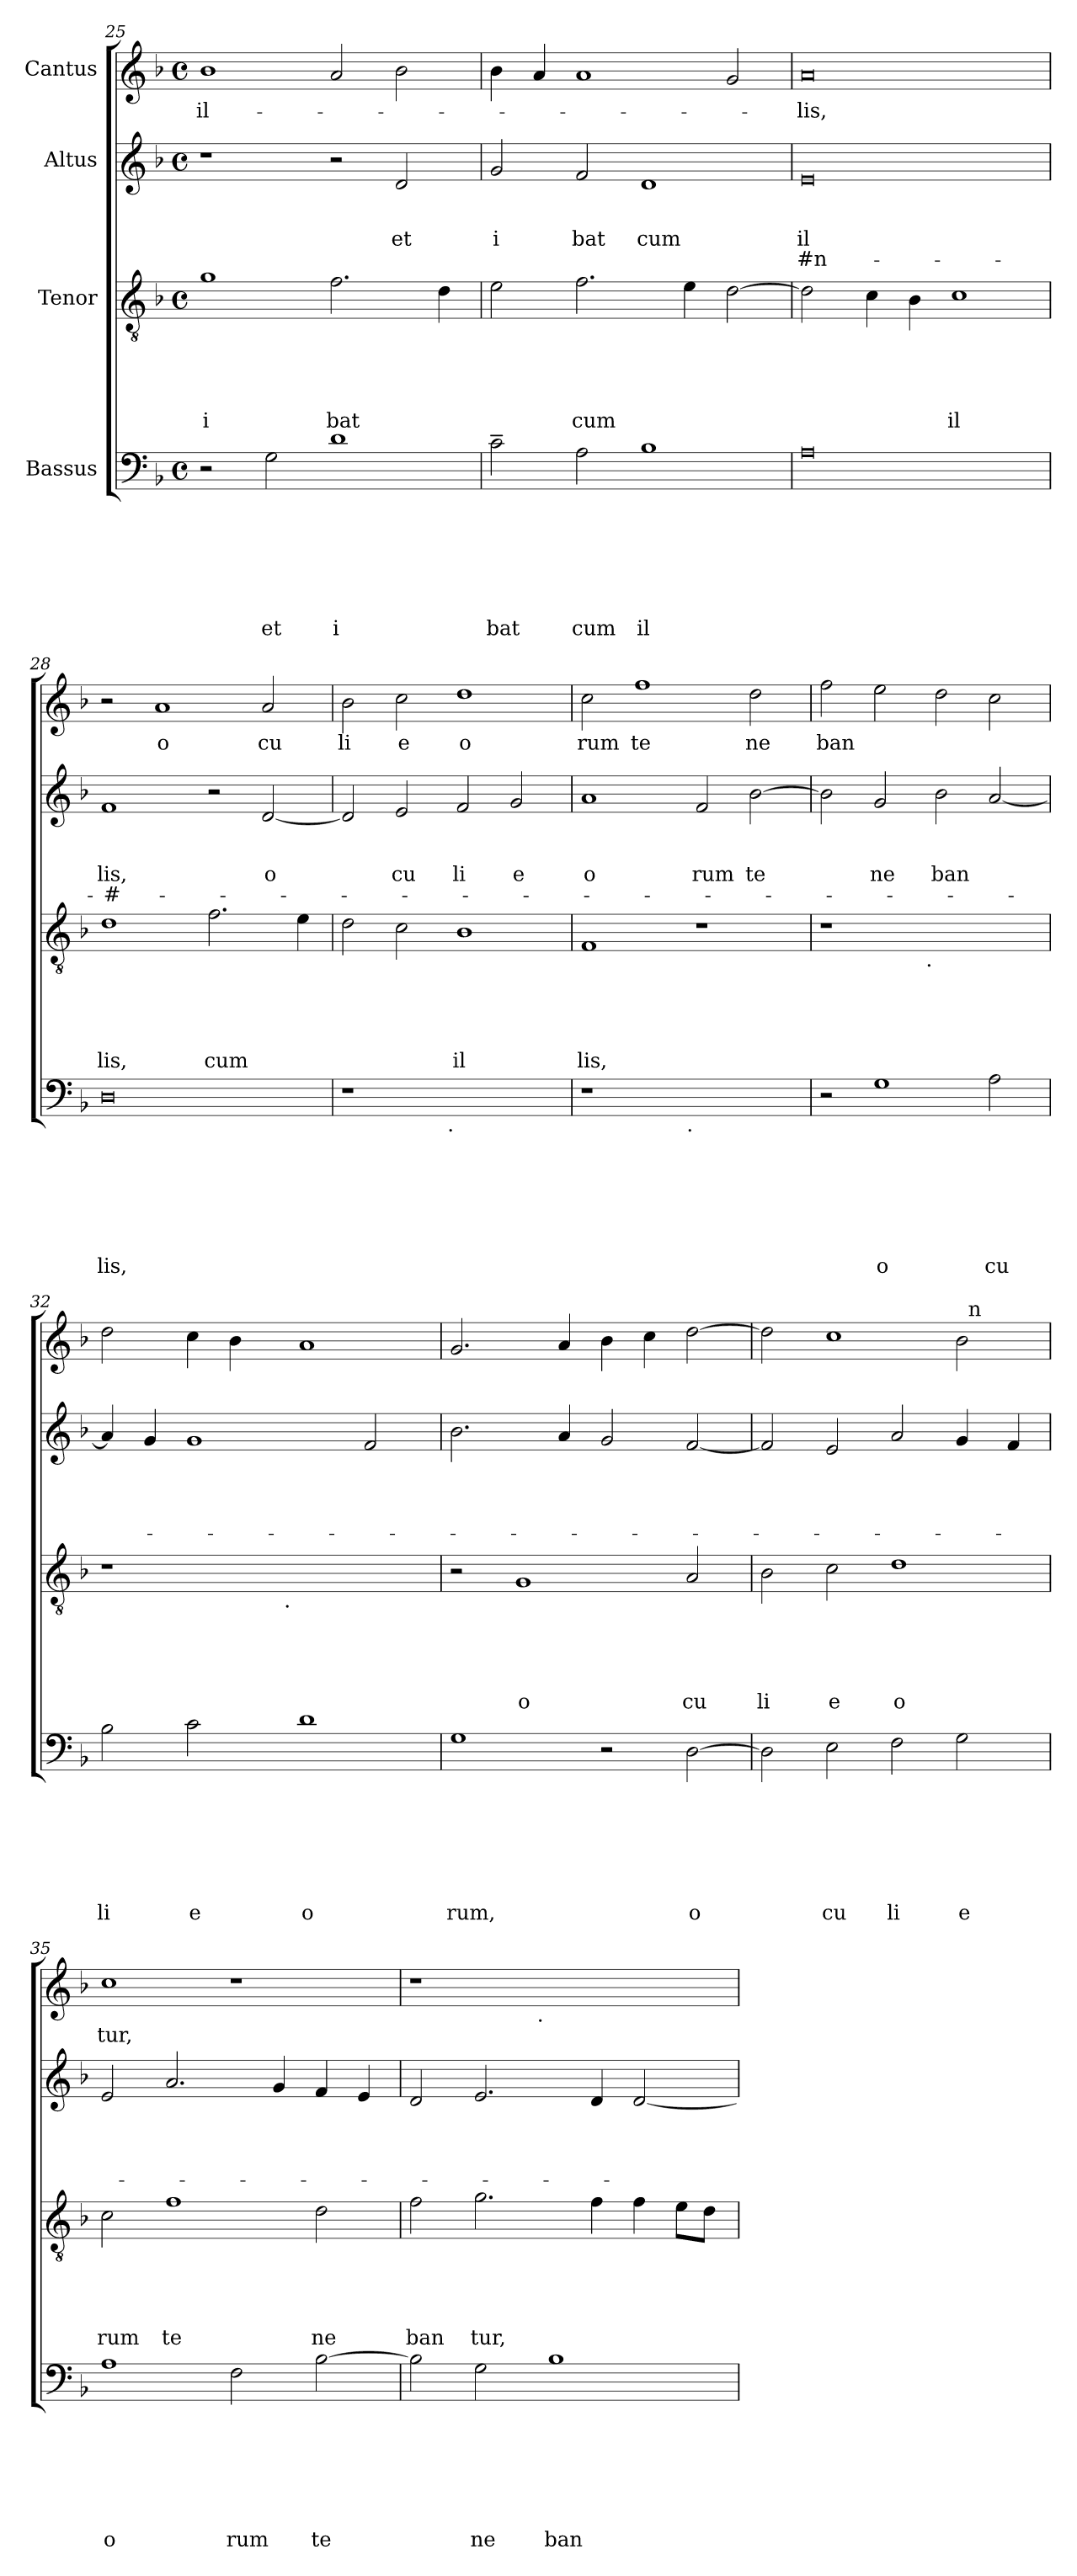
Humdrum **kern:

**kern	**text	**text	**text	**text	**text	**text	**text	**kern	**text	**text	**text	**text	**text	**kern	**text	**text	**text	**text	**kern	**text
*part4	*part4	*part4	*part4	*part4	*part4	*part4	*part4	*part3	*part3	*part3	*part3	*part3	*part3	*part2	*part2	*part2	*part2	*part2	*part1	*part1
*staff4	*staff4	*staff4	*staff4	*staff4	*staff4	*staff4	*staff4	*staff3	*staff3	*staff3	*staff3	*staff3	*staff3	*staff2	*staff2	*staff2	*staff2	*staff2	*staff1	*staff1
*I"Bassus	*	*	*	*	*	*	*	*I"Tenor	*	*	*	*	*	*I"Altus	*	*	*	*	*I"Cantus	*
*clefF4	*	*	*	*	*	*	*	*clefGv2	*	*	*	*	*	*clefG2	*	*	*	*	*clefG2	*
*k[b-]	*	*	*	*	*	*	*	*k[b-]	*	*	*	*	*	*k[b-]	*	*	*	*	*k[b-]	*
*F:	*	*	*	*	*	*	*	*F:	*	*	*	*	*	*F:	*	*	*	*	*F:	*
*M4/4	*	*	*	*	*	*	*	*M4/4	*	*	*	*	*	*M4/4	*	*	*	*	*M4/4	*
*met(c)	*	*	*	*	*	*	*	*met(c)	*	*	*	*	*	*met(c)	*	*	*	*	*met(c)	*
=25	=25	=25	=25	=25	=25	=25	=25	=25	=25	=25	=25	=25	=25	=25	=25	=25	=25	=25	=25	=25
!	!	!	!	!	!	!	!	!	!	!	!	!	!LO:LY:b	!	!	!	!	!	!	!LO:LY:b
2r	.	.	.	.	.	.	.	1g	.	.	.	.	i	1r	.	.	.	.	1b-	il-
!	!	!	!	!	!	!	!LO:LY:b	!	!	!	!	!	!	!	!	!	!	!	!	!
2G\	.	.	.	.	.	.	et	.	.	.	.	.	.	.	.	.	.	.	.	.
!	!	!	!	!	!	!	!LO:LY:b	!	!	!	!	!	!LO:LY:b	!	!	!	!	!	!	!
1d	.	.	.	.	.	.	i	2.f\	.	.	.	.	bat	2r	.	.	.	.	2a/	.
!	!	!	!	!	!	!	!	!	!	!	!	!	!	!	!	!	!LO:LY:b	!	!	!
.	.	.	.	.	.	.	.	.	.	.	.	.	.	2d/	.	.	et	.	2b-\	.
.	.	.	.	.	.	.	.	4d\	.	.	.	.	.	.	.	.	.	.	.	.
!!LO:PB:g=z
=26	=26	=26	=26	=26	=26	=26	=26	=26	=26	=26	=26	=26	=26	=26	=26	=26	=26	=26	=26	=26
!	!	!	!	!	!	!	!LO:LY:b	!	!	!	!	!	!	!	!	!	!LO:LY:b	!	!	!
2c~>\	.	.	.	.	.	.	bat	2e\	.	.	.	.	.	2g/	.	.	i	.	4b-\	.
.	.	.	.	.	.	.	.	.	.	.	.	.	.	.	.	.	.	.	4a/	.
!	!	!	!	!	!	!	!LO:LY:b	!	!	!	!	!	!LO:LY:b	!	!	!	!LO:LY:b	!	!	!
2A\	.	.	.	.	.	.	cum	2.f\	.	.	.	.	cum	2f/	.	.	bat	.	1a	.
!	!	!	!	!	!	!	!LO:LY:b	!	!	!	!	!	!	!	!	!	!LO:LY:b	!	!	!
1B-	.	.	.	.	.	.	il	.	.	.	.	.	.	1d	.	.	cum	.	.	.
.	.	.	.	.	.	.	.	4e\	.	.	.	.	.	.	.	.	.	.	.	.
.	.	.	.	.	.	.	.	[>2d\	.	.	.	.	.	.	.	.	.	.	2g/	.
=27	=27	=27	=27	=27	=27	=27	=27	=27	=27	=27	=27	=27	=27	=27	=27	=27	=27	=27	=27	=27
!	!	!	!	!	!	!	!	!	!	!	!	!	!	!	!	!	!LO:LY:b	!LO:LY:b	!	!LO:LY:b
0A	.	.	.	.	.	.	.	2d\]	.	.	.	.	.	0e	.	.	il	#n-	0a	-lis,
.	.	.	.	.	.	.	.	4c\	.	.	.	.	.	.	.	.	.	.	.	.
.	.	.	.	.	.	.	.	4B-\	.	.	.	.	.	.	.	.	.	.	.	.
!	!	!	!	!	!	!	!	!	!	!	!	!	!LO:LY:b	!	!	!	!	!	!	!
.	.	.	.	.	.	.	.	1c	.	.	.	.	il	.	.	.	.	.	.	.
=28	=28	=28	=28	=28	=28	=28	=28	=28	=28	=28	=28	=28	=28	=28	=28	=28	=28	=28	=28	=28
!	!	!	!	!	!	!	!LO:LY:b	!	!	!	!	!	!LO:LY:b	!	!	!	!LO:LY:b	!LO:LY:b	!	!
0D	.	.	.	.	.	.	lis,	1d	.	.	.	.	lis,	1f	.	.	lis,	-#-	2r	.
!	!	!	!	!	!	!	!	!	!	!	!	!	!	!	!	!	!	!	!	!LO:LY:b
.	.	.	.	.	.	.	.	.	.	.	.	.	.	.	.	.	.	.	1a	o
!	!	!	!	!	!	!	!	!	!	!	!	!	!LO:LY:b	!	!	!	!	!	!	!
.	.	.	.	.	.	.	.	2.f\	.	.	.	.	cum	2r	.	.	.	.	.	.
!	!	!	!	!	!	!	!	!	!	!	!	!	!	!	!	!	!LO:LY:b	!	!	!LO:LY:b
.	.	.	.	.	.	.	.	.	.	.	.	.	.	[<2d/	.	.	o	.	2a/	cu
.	.	.	.	.	.	.	.	4e\	.	.	.	.	.	.	.	.	.	.	.	.
=29	=29	=29	=29	=29	=29	=29	=29	=29	=29	=29	=29	=29	=29	=29	=29	=29	=29	=29	=29	=29
!	!	!	!	!	!	!	!	!	!	!	!	!	!	!	!	!	!	!	!	!LO:LY:b
*^	*	*	*	*	*	*	*	*	*	*	*	*	*	*	*	*	*	*	*	*
1r	2ryy	.	.	.	.	.	.	.	2d\	.	.	.	.	.	2d/]	.	.	.	.	2b-\	li
!	!	!	!	!	!	!	!	!	!	!	!	!	!	!	!	!	!	!LO:LY:b	!	!	!LO:LY:b
.	4...ryy	.	.	.	.	.	.	.	2c\	.	.	.	.	.	2e/	.	.	cu	.	2cc\	e
!	!LO:TX:b:t=.	!	!	!	!	!	!	!	!	!	!	!	!	!	!	!	!	!	!	!	!
.	1ryy	.	.	.	.	.	.	.	.	.	.	.	.	.	.	.	.	.	.	.	.
!	!	!	!	!	!	!	!	!	!	!	!	!	!	!LO:LY:b	!	!	!	!LO:LY:b	!	!	!LO:LY:b
1ryy	.	.	.	.	.	.	.	.	1B-	.	.	.	.	il	2f/	.	.	li	.	1dd	o
!	!	!	!	!	!	!	!	!	!	!	!	!	!	!	!	!	!	!LO:LY:b	!	!	!
.	.	.	.	.	.	.	.	.	.	.	.	.	.	.	2g/	.	.	e	.	.	.
.	32ryy	.	.	.	.	.	.	.	.	.	.	.	.	.	.	.	.	.	.	.	.
=30	=30	=30	=30	=30	=30	=30	=30	=30	=30	=30	=30	=30	=30	=30	=30	=30	=30	=30	=30	=30	=30
!	!	!	!	!	!	!	!	!	!	!	!	!	!	!LO:LY:b	!	!	!	!LO:LY:b	!	!	!LO:LY:b
1r	2ryy	.	.	.	.	.	.	.	1F	.	.	.	.	lis,	1a	.	.	o	.	2cc\	rum
!	!	!	!	!	!	!	!	!	!	!	!	!	!	!	!	!	!	!	!	!	!LO:LY:b
.	4...ryy	.	.	.	.	.	.	.	.	.	.	.	.	.	.	.	.	.	.	1ff	te
!	!LO:TX:b:t=.	!	!	!	!	!	!	!	!	!	!	!	!	!	!	!	!	!	!	!	!
.	1ryy	.	.	.	.	.	.	.	.	.	.	.	.	.	.	.	.	.	.	.	.
!	!	!	!	!	!	!	!	!	!	!	!	!	!	!	!	!	!	!LO:LY:b	!	!	!
1ryy	.	.	.	.	.	.	.	.	1r	.	.	.	.	.	2f/	.	.	rum	.	.	.
!	!	!	!	!	!	!	!	!	!	!	!	!	!	!	!	!	!	!LO:LY:b	!	!	!LO:LY:b
.	.	.	.	.	.	.	.	.	.	.	.	.	.	.	[>2b-\	.	.	te	.	2dd\	ne
.	32ryy	.	.	.	.	.	.	.	.	.	.	.	.	.	.	.	.	.	.	.	.
=31	=31	=31	=31	=31	=31	=31	=31	=31	=31	=31	=31	=31	=31	=31	=31	=31	=31	=31	=31	=31	=31
!	!	!	!	!	!	!	!	!	!	!	!	!	!	!	!	!	!	!	!	!	!LO:LY:b
*v	*v	*	*	*	*	*	*	*	*^	*	*	*	*	*	*	*	*	*	*	*	*
2r	.	.	.	.	.	.	.	1r	2ryy	.	.	.	.	.	2b-\]	.	.	.	.	2ff\	ban
!	!	!	!	!	!	!	!LO:LY:b	!	!	!	!	!	!	!	!	!	!	!LO:LY:b	!	!	!
1G	.	.	.	.	.	.	o	.	4...ryy	.	.	.	.	.	2g/	.	.	ne	.	2ee\	.
!	!	!	!	!	!	!	!	!	!LO:TX:b:t=.	!	!	!	!	!	!	!	!	!	!	!	!
.	.	.	.	.	.	.	.	.	1ryy	.	.	.	.	.	.	.	.	.	.	.	.
!	!	!	!	!	!	!	!	!	!	!	!	!	!	!	!	!	!	!LO:LY:b	!	!	!
.	.	.	.	.	.	.	.	1ryy	.	.	.	.	.	.	2b-\	.	.	ban	.	2dd\	.
!	!	!	!	!	!	!	!LO:LY:b	!	!	!	!	!	!	!	!	!	!	!	!	!	!
2A\	.	.	.	.	.	.	cu	.	.	.	.	.	.	.	[<2a/	.	.	.	.	2cc\	.
.	.	.	.	.	.	.	.	.	32ryy	.	.	.	.	.	.	.	.	.	.	.	.
=32	=32	=32	=32	=32	=32	=32	=32	=32	=32	=32	=32	=32	=32	=32	=32	=32	=32	=32	=32	=32	=32
!	!	!	!	!	!	!	!LO:LY:b	!	!	!	!	!	!	!	!	!	!	!	!	!	!
2B-\	.	.	.	.	.	.	li	1r	2ryy	.	.	.	.	.	4a/]	.	.	.	.	2dd\	.
.	.	.	.	.	.	.	.	.	.	.	.	.	.	.	4g/	.	.	.	.	.	.
!	!	!	!	!	!	!	!LO:LY:b	!	!	!	!	!	!	!	!	!	!	!	!	!	!
2c\	.	.	.	.	.	.	e	.	4ryy	.	.	.	.	.	1g	.	.	.	.	4cc\	.
.	.	.	.	.	.	.	.	.	8ryy	.	.	.	.	.	.	.	.	.	.	4b-\	.
.	.	.	.	.	.	.	.	.	16ryy	.	.	.	.	.	.	.	.	.	.	.	.
.	.	.	.	.	.	.	.	.	64ryy	.	.	.	.	.	.	.	.	.	.	.	.
!	!	!	!	!	!	!	!	!	!LO:TX:b:t=.	!	!	!	!	!	!	!	!	!	!	!	!
.	.	.	.	.	.	.	.	.	1ryy	.	.	.	.	.	.	.	.	.	.	.	.
!	!	!	!	!	!	!	!LO:LY:b	!	!	!	!	!	!	!	!	!	!	!	!	!	!
1d	.	.	.	.	.	.	o	1ryy	.	.	.	.	.	.	.	.	.	.	.	1a	.
.	.	.	.	.	.	.	.	.	.	.	.	.	.	.	2f/	.	.	.	.	.	.
.	.	.	.	.	.	.	.	.	32.ryy	.	.	.	.	.	.	.	.	.	.	.	.
!!LO:LB:g=z
=33	=33	=33	=33	=33	=33	=33	=33	=33	=33	=33	=33	=33	=33	=33	=33	=33	=33	=33	=33	=33	=33
!	!	!	!	!	!	!	!LO:LY:b	!	!	!	!	!	!	!	!	!	!	!	!	!	!
*	*	*	*	*	*	*	*	*v	*v	*	*	*	*	*	*	*	*	*	*	*	*
1G	.	.	.	.	.	.	rum,	2r	.	.	.	.	.	2.b-\	.	.	.	.	2.g/	.
!	!	!	!	!	!	!	!	!	!	!	!	!	!LO:LY:b	!	!	!	!	!	!	!
.	.	.	.	.	.	.	.	1G	.	.	.	.	o	.	.	.	.	.	.	.
.	.	.	.	.	.	.	.	.	.	.	.	.	.	4a/	.	.	.	.	4a/	.
2r	.	.	.	.	.	.	.	.	.	.	.	.	.	2g/	.	.	.	.	4b-\	.
.	.	.	.	.	.	.	.	.	.	.	.	.	.	.	.	.	.	.	4cc\	.
!	!	!	!	!	!	!	!LO:LY:b	!	!	!	!	!	!LO:LY:b	!	!	!	!	!	!	!
[>2D\	.	.	.	.	.	.	o	2A/	.	.	.	.	cu	[<2f/	.	.	.	.	[>2dd\	.
=34	=34	=34	=34	=34	=34	=34	=34	=34	=34	=34	=34	=34	=34	=34	=34	=34	=34	=34	=34	=34
!	!	!	!	!	!	!	!	!	!	!	!	!	!LO:LY:b	!	!	!	!	!	!	!
*	*	*	*	*	*	*	*	*	*	*	*	*	*	*	*	*	*	*	*^	*
2D\]	.	.	.	.	.	.	.	2B-\	.	.	.	.	li	2f/]	.	.	.	.	2dd\]	1ryy	.
!	!	!	!	!	!	!	!LO:LY:b	!	!	!	!	!	!LO:LY:b	!	!	!	!	!	!	!	!
2E\	.	.	.	.	.	.	cu	2c\	.	.	.	.	e	2e/	.	.	.	.	1cc	.	.
!	!	!	!	!	!	!	!LO:LY:b	!	!	!	!	!	!LO:LY:b	!	!	!	!	!	!	!	!
2F\	.	.	.	.	.	.	li	1d	.	.	.	.	o	2a/	.	.	.	.	.	2ryy	.
!	!	!	!	!	!	!	!LO:LY:b	!	!	!	!	!	!	!	!	!	!	!	!	!	!
2G\	.	.	.	.	.	.	e	.	.	.	.	.	.	4g/	.	.	.	.	2b-\	32ryy	.
!	!	!	!	!	!	!	!	!	!	!	!	!	!	!	!	!	!	!	!	!LO:TX:a:t=n	!
.	.	.	.	.	.	.	.	.	.	.	.	.	.	.	.	.	.	.	.	4...ryy	.
.	.	.	.	.	.	.	.	.	.	.	.	.	.	4f/	.	.	.	.	.	.	.
=35	=35	=35	=35	=35	=35	=35	=35	=35	=35	=35	=35	=35	=35	=35	=35	=35	=35	=35	=35	=35	=35
!	!	!	!	!	!	!	!LO:LY:b	!	!	!	!	!	!LO:LY:b	!	!	!	!	!	!	!	!LO:LY:b
*	*	*	*	*	*	*	*	*	*	*	*	*	*	*	*	*	*	*	*v	*v	*
1A	.	.	.	.	.	.	o	2c\	.	.	.	.	rum	2e/	.	.	.	.	1cc	tur,
!	!	!	!	!	!	!	!	!	!	!	!	!	!LO:LY:b	!	!	!	!	!	!	!
.	.	.	.	.	.	.	.	1f	.	.	.	.	te	2.a/	.	.	.	.	.	.
!	!	!	!	!	!	!	!LO:LY:b	!	!	!	!	!	!	!	!	!	!	!	!	!
2F\	.	.	.	.	.	.	rum	.	.	.	.	.	.	.	.	.	.	.	1r	.
.	.	.	.	.	.	.	.	.	.	.	.	.	.	4g/	.	.	.	.	.	.
!	!	!	!	!	!	!	!LO:LY:b	!	!	!	!	!	!LO:LY:b	!	!	!	!	!	!	!
[>2B-\	.	.	.	.	.	.	te	2d\	.	.	.	.	ne	4f/	.	.	.	.	.	.
.	.	.	.	.	.	.	.	.	.	.	.	.	.	4e/	.	.	.	.	.	.
=36	=36	=36	=36	=36	=36	=36	=36	=36	=36	=36	=36	=36	=36	=36	=36	=36	=36	=36	=36	=36
!	!	!	!	!	!	!	!	!	!	!	!	!	!LO:LY:b	!	!	!	!	!	!	!
*	*	*	*	*	*	*	*	*	*	*	*	*	*	*	*	*	*	*	*^	*
2B-\]	.	.	.	.	.	.	.	2f\	.	.	.	.	ban	2d/	.	.	.	.	1r	2ryy	.
!	!	!	!	!	!	!	!LO:LY:b	!	!	!	!	!	!LO:LY:b	!	!	!	!	!	!	!	!
2G\	.	.	.	.	.	.	ne	2.g\	.	.	.	.	tur,	2.e/	.	.	.	.	.	4...ryy	.
!	!	!	!	!	!	!	!	!	!	!	!	!	!	!	!	!	!	!	!	!LO:TX:b:t=.	!
.	.	.	.	.	.	.	.	.	.	.	.	.	.	.	.	.	.	.	.	1ryy	.
!	!	!	!	!	!	!	!LO:LY:b	!	!	!	!	!	!	!	!	!	!	!	!	!	!
1B-	.	.	.	.	.	.	ban	.	.	.	.	.	.	.	.	.	.	.	1ryy	.	.
.	.	.	.	.	.	.	.	4f\	.	.	.	.	.	4d/	.	.	.	.	.	.	.
.	.	.	.	.	.	.	.	4f\	.	.	.	.	.	[<2d/	.	.	.	.	.	.	.
.	.	.	.	.	.	.	.	8e\L	.	.	.	.	.	.	.	.	.	.	.	.	.
.	.	.	.	.	.	.	.	8d\J	.	.	.	.	.	.	.	.	.	.	.	.	.
.	.	.	.	.	.	.	.	.	.	.	.	.	.	.	.	.	.	.	.	32ryy	.
*	*	*	*	*	*	*	*	*	*	*	*	*	*	*	*	*	*	*	*v	*v	*
=	=	=	=	=	=	=	=	=	=	=	=	=	=	=	=	=	=	=	=	=
*-	*-	*-	*-	*-	*-	*-	*-	*-	*-	*-	*-	*-	*-	*-	*-	*-	*-	*-	*-	*-
